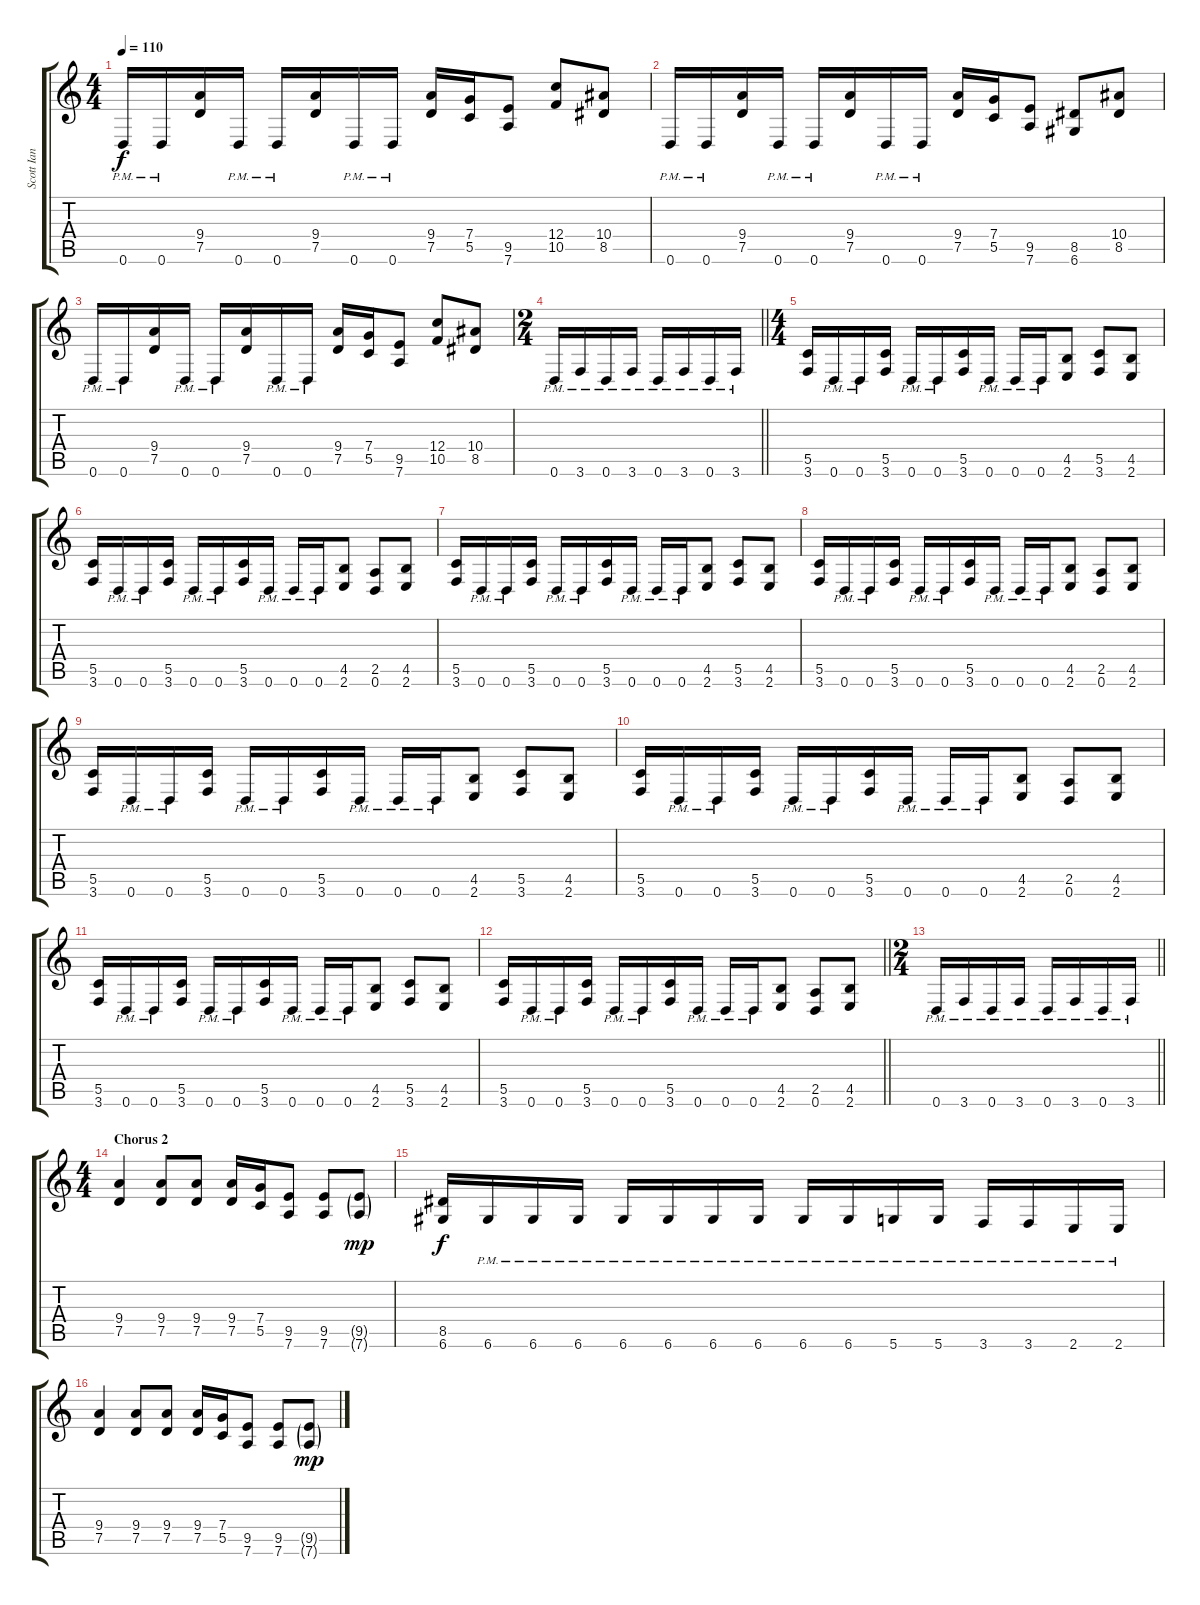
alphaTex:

\track ("Scott Ian" "Scott Ian") {instrument distortionguitar}
\staff {score tabs}
\tuning (D4 A3 F3 C3 G2 D2) {hide}
\ts (4 4)
\tempo 110
\clef g2
\ks c
0.6{pm}.16{dy f} 0.6{pm}.16 (9.4 7.5).16 0.6{pm}.16 0.6{pm}.16 (9.4 7.5).16 0.6{pm}.16 0.6{pm}.16 (9.4 7.5).16 (7.4 5.5).16 (9.5 7.6).8 (12.4 10.5).8 (10.4 8.5).8 |
0.6{pm}.16 0.6{pm}.16 (9.4 7.5).16 0.6{pm}.16 0.6{pm}.16 (9.4 7.5).16 0.6{pm}.16 0.6{pm}.16 (9.4 7.5).16 (7.4 5.5).16 (9.5 7.6).8 (8.5 6.6).8 (10.4 8.5).8 |
0.6{pm}.16 0.6{pm}.16 (9.4 7.5).16 0.6{pm}.16 0.6{pm}.16 (9.4 7.5).16 0.6{pm}.16 0.6{pm}.16 (9.4 7.5).16 (7.4 5.5).16 (9.5 7.6).8 (12.4 10.5).8 (10.4 8.5).8 |
\ts (2 4)
\barLineRight lightlight
0.6{pm}.16 3.6{pm}.16 0.6{pm}.16 3.6{pm}.16 0.6{pm}.16 3.6{pm}.16 0.6{pm}.16 3.6{pm}.16 |
\ts (4 4)
(5.5 3.6).16 0.6{pm}.16 0.6{pm}.16 (5.5 3.6).16 0.6{pm}.16 0.6{pm}.16 (5.5 3.6).16 0.6{pm}.16 0.6{pm}.16 0.6{pm}.16 (4.5 2.6).8 (5.5 3.6).8 (4.5 2.6).8 |
(5.5 3.6).16 0.6{pm}.16 0.6{pm}.16 (5.5 3.6).16 0.6{pm}.16 0.6{pm}.16 (5.5 3.6).16 0.6{pm}.16 0.6{pm}.16 0.6{pm}.16 (4.5 2.6).8 (2.5 0.6).8 (4.5 2.6).8 |
(5.5 3.6).16 0.6{pm}.16 0.6{pm}.16 (5.5 3.6).16 0.6{pm}.16 0.6{pm}.16 (5.5 3.6).16 0.6{pm}.16 0.6{pm}.16 0.6{pm}.16 (4.5 2.6).8 (5.5 3.6).8 (4.5 2.6).8 |
(5.5 3.6).16 0.6{pm}.16 0.6{pm}.16 (5.5 3.6).16 0.6{pm}.16 0.6{pm}.16 (5.5 3.6).16 0.6{pm}.16 0.6{pm}.16 0.6{pm}.16 (4.5 2.6).8 (2.5 0.6).8 (4.5 2.6).8 |
(5.5 3.6).16 0.6{pm}.16 0.6{pm}.16 (5.5 3.6).16 0.6{pm}.16 0.6{pm}.16 (5.5 3.6).16 0.6{pm}.16 0.6{pm}.16 0.6{pm}.16 (4.5 2.6).8 (5.5 3.6).8 (4.5 2.6).8 |
(5.5 3.6).16 0.6{pm}.16 0.6{pm}.16 (5.5 3.6).16 0.6{pm}.16 0.6{pm}.16 (5.5 3.6).16 0.6{pm}.16 0.6{pm}.16 0.6{pm}.16 (4.5 2.6).8 (2.5 0.6).8 (4.5 2.6).8 |
(5.5 3.6).16 0.6{pm}.16 0.6{pm}.16 (5.5 3.6).16 0.6{pm}.16 0.6{pm}.16 (5.5 3.6).16 0.6{pm}.16 0.6{pm}.16 0.6{pm}.16 (4.5 2.6).8 (5.5 3.6).8 (4.5 2.6).8 |
\barLineRight lightlight
(5.5 3.6).16 0.6{pm}.16 0.6{pm}.16 (5.5 3.6).16 0.6{pm}.16 0.6{pm}.16 (5.5 3.6).16 0.6{pm}.16 0.6{pm}.16 0.6{pm}.16 (4.5 2.6).8 (2.5 0.6).8 (4.5 2.6).8 |
\ts (2 4)
\barLineRight lightlight
0.6{pm}.16 3.6{pm}.16 0.6{pm}.16 3.6{pm}.16 0.6{pm}.16 3.6{pm}.16 0.6{pm}.16 3.6{pm}.16 |
\ts (4 4)
\section ("" "Chorus 2")
(9.4 7.5).4 (9.4 7.5).8 (9.4 7.5).8 (9.4 7.5).16 (7.4 5.5).16 (9.5 7.6).8 (9.5 7.6).8 (9.5{g} 7.6{g}).8{dy mp} |
(8.5 6.6).16{dy f} 6.6{pm}.16 6.6{pm}.16 6.6{pm}.16 6.6{pm}.16 6.6{pm}.16 6.6{pm}.16 6.6{pm}.16 6.6{pm}.16 6.6{pm}.16 5.6{pm}.16 5.6{pm}.16 3.6{pm}.16 3.6{pm}.16 2.6{pm}.16 2.6{pm}.16 |
(9.4 7.5).4 (9.4 7.5).8 (9.4 7.5).8 (9.4 7.5).16 (7.4 5.5).16 (9.5 7.6).8 (9.5 7.6).8 (9.5{g} 7.6{g}).8{dy mp}
